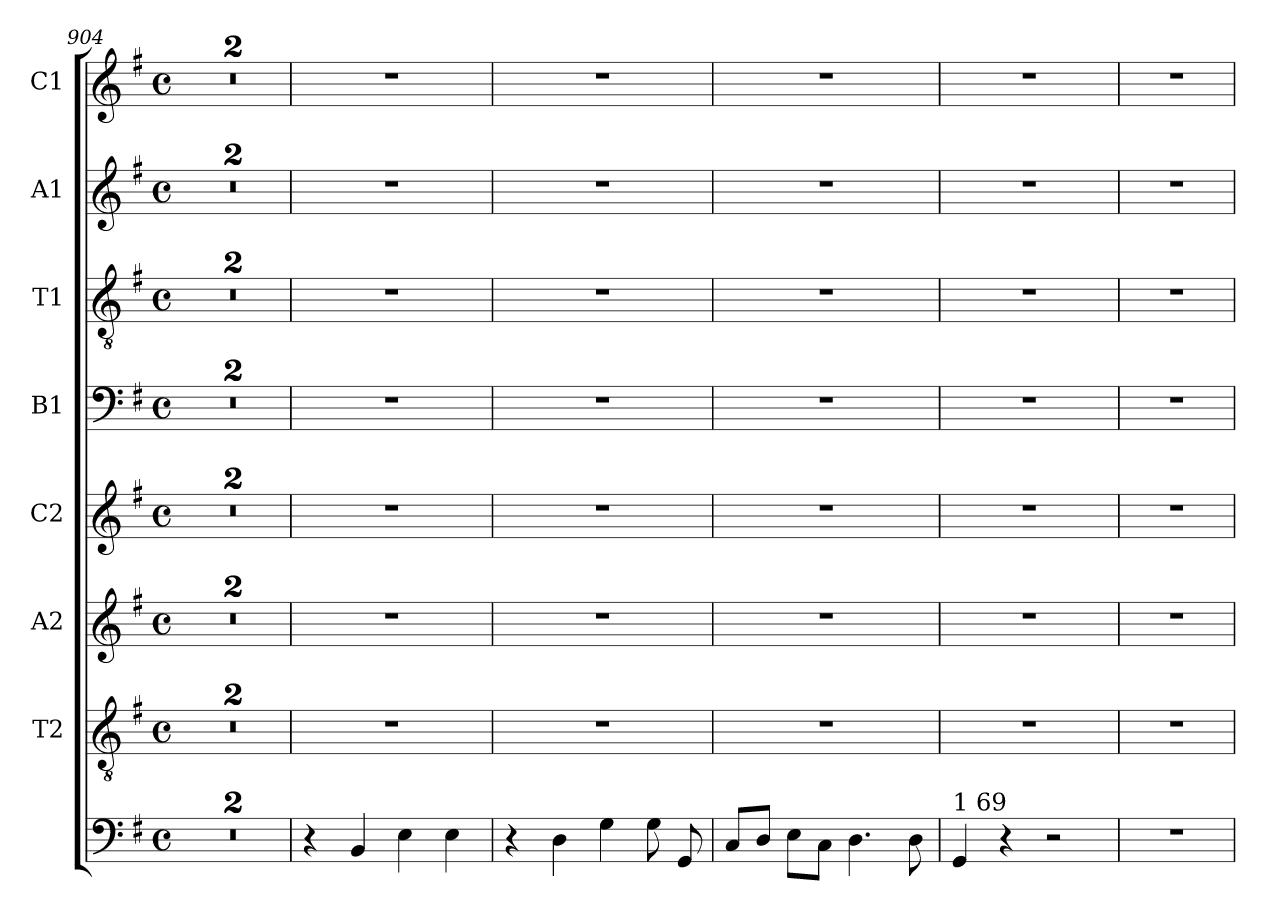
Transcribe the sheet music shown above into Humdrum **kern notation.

**kern	**kern	**kern	**kern	**kern	**kern	**kern	**kern
*part8	*part7	*part6	*part5	*part4	*part3	*part2	*part1
*staff8	*staff7	*staff6	*staff5	*staff4	*staff3	*staff2	*staff1
*	*I"T2	*I"A2	*I"C2	*I"B1	*I"T1	*I"A1	*I"C1
*	*I'T2	*I'A2	*I'C2	*I'B1	*I'T1	*I'A1	*I'C1
*clefF4	*clefGv2	*clefG2	*clefG2	*clefF4	*clefGv2	*clefG2	*clefG2
*k[f#]	*k[f#]	*k[f#]	*k[f#]	*k[f#]	*k[f#]	*k[f#]	*k[f#]
*G:	*G:	*G:	*G:	*G:	*G:	*G:	*G:
*M4/4	*M4/4	*M4/4	*M4/4	*M4/4	*M4/4	*M4/4	*M4/4
*met(c)	*met(c)	*met(c)	*met(c)	*met(c)	*met(c)	*met(c)	*met(c)
=904	=904	=904	=904	=904	=904	=904	=904
1r	1r	1r	1r	1r	1r	1r	1r
=905	=905	=905	=905	=905	=905	=905	=905
1r	1r	1r	1r	1r	1r	1r	1r
=906	=906	=906	=906	=906	=906	=906	=906
4r	1r	1r	1r	1r	1r	1r	1r
4BB/	.	.	.	.	.	.	.
4E\	.	.	.	.	.	.	.
4E\	.	.	.	.	.	.	.
=907	=907	=907	=907	=907	=907	=907	=907
4r	1r	1r	1r	1r	1r	1r	1r
4D\	.	.	.	.	.	.	.
4G\	.	.	.	.	.	.	.
8G\	.	.	.	.	.	.	.
8GG/	.	.	.	.	.	.	.
=908	=908	=908	=908	=908	=908	=908	=908
8C/L	1r	1r	1r	1r	1r	1r	1r
8D/J	.	.	.	.	.	.	.
8E\L	.	.	.	.	.	.	.
8C\J	.	.	.	.	.	.	.
4.D\	.	.	.	.	.	.	.
8D\	.	.	.	.	.	.	.
!!LO:LB:g=z
=909	=909	=909	=909	=909	=909	=909	=909
!LO:TX:a:t=1 69	!	!	!	!	!	!	!
4GG/	1r	1r	1r	1r	1r	1r	1r
4r	.	.	.	.	.	.	.
2r	.	.	.	.	.	.	.
=910	=910	=910	=910	=910	=910	=910	=910
1r	1r	1r	1r	1r	1r	1r	1r
=	=	=	=	=	=	=	=
*-	*-	*-	*-	*-	*-	*-	*-
